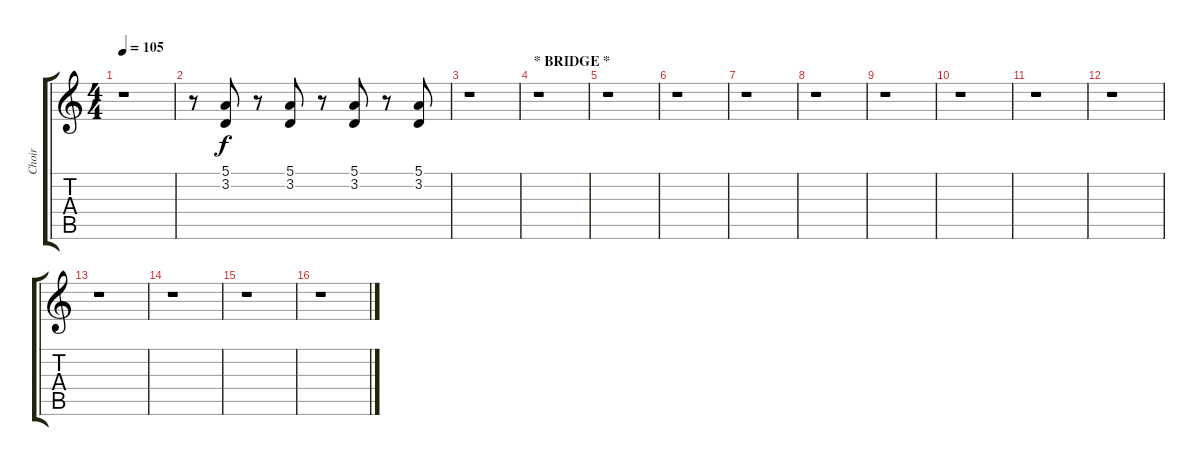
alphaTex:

\track ("Choir" "Choir") {instrument lead6voice}
\staff {score tabs}
\tuning (E4 B3 G3 D3 A2 E2) {hide}
\ts (4 4)
\tempo 105
\clef g2
\ks c
r.1{dy f} |
r.8{volume 8} (5.1 3.2).8 r.8 (5.1 3.2).8 r.8 (5.1 3.2).8 r.8 (5.1 3.2).8 |
r.1 |
\section ("" "* BRIDGE *")
r.1 |
r.1 |
r.1 |
r.1 |
r.1 |
r.1 |
r.1 |
r.1 |
r.1 |
r.1 |
r.1 |
r.1 |
r.1
